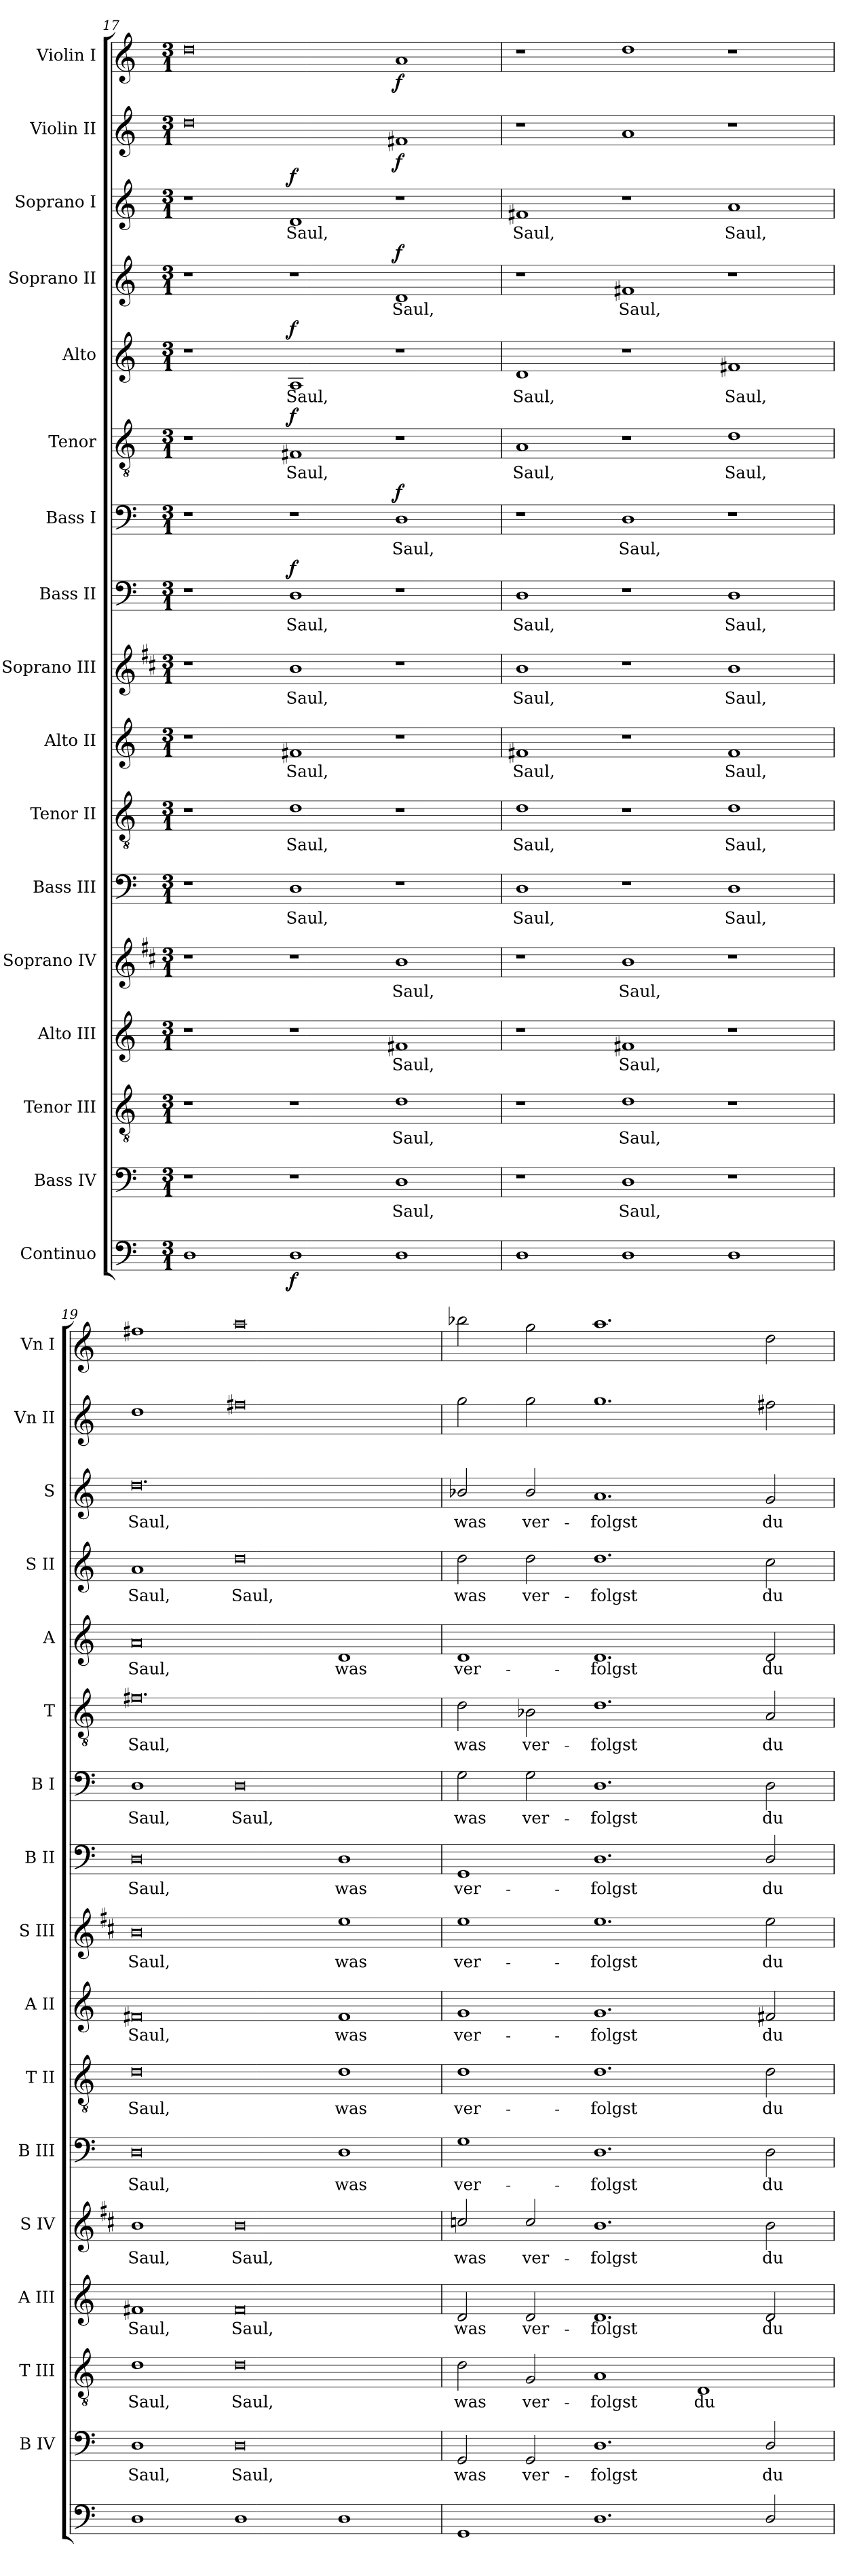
**kern	**dynam	**kern	**text	**kern	**text	**kern	**text	**kern	**text	**kern	**text	**kern	**text	**kern	**text	**kern	**text	**kern	**text	**dynam	**kern	**text	**dynam	**kern	**text	**dynam	**kern	**text	**dynam	**kern	**text	**dynam	**kern	**text	**dynam	**kern	**dynam	**kern	**dynam
*part17	*part17	*part16	*part16	*part15	*part15	*part14	*part14	*part13	*part13	*part12	*part12	*part11	*part11	*part10	*part10	*part9	*part9	*part8	*part8	*part8	*part7	*part7	*part7	*part6	*part6	*part6	*part5	*part5	*part5	*part4	*part4	*part4	*part3	*part3	*part3	*part2	*part2	*part1	*part1
*staff17	*staff17	*staff16	*staff16	*staff15	*staff15	*staff14	*staff14	*staff13	*staff13	*staff12	*staff12	*staff11	*staff11	*staff10	*staff10	*staff9	*staff9	*staff8	*staff8	*staff8	*staff7	*staff7	*staff7	*staff6	*staff6	*staff6	*staff5	*staff5	*staff5	*staff4	*staff4	*staff4	*staff3	*staff3	*staff3	*staff2	*staff2	*staff1	*staff1
*I"Continuo	*	*I"Bass IV	*	*I"Tenor III	*	*I"Alto III	*	*I"Soprano IV	*	*I"Bass III	*	*I"Tenor II	*	*I"Alto II	*	*I"Soprano III	*	*I"Bass II	*	*	*I"Bass I	*	*	*I"Tenor	*	*	*I"Alto	*	*	*I"Soprano II	*	*	*I"Soprano I	*	*	*I"Violin II	*	*I"Violin I	*
*	*	*I'B IV	*	*I'T III	*	*I'A III	*	*I'S IV	*	*I'B III	*	*I'T II	*	*I'A II	*	*I'S III	*	*I'B II	*	*	*I'B I	*	*	*I'T	*	*	*I'A	*	*	*I'S II	*	*	*I'S	*	*	*I'Vn II	*	*I'Vn I	*
!!LO:LB:g=z
*clefF4	*	*clefF4	*	*clefGv2	*	*clefG2	*	*clefG2	*	*clefF4	*	*clefGv2	*	*clefG2	*	*clefG2	*	*clefF4	*	*	*clefF4	*	*	*clefGv2	*	*	*clefG2	*	*	*clefG2	*	*	*clefG2	*	*	*clefG2	*	*clefG2	*
*	*	*	*	*	*	*	*	*ITrd1c2	*	*	*	*	*	*	*	*ITrd1c2	*	*	*	*	*	*	*	*	*	*	*	*	*	*	*	*	*	*	*	*	*	*	*
*k[]	*	*k[]	*	*k[]	*	*k[]	*	*k[]	*	*k[]	*	*k[]	*	*k[]	*	*k[]	*	*k[]	*	*	*k[]	*	*	*k[]	*	*	*k[]	*	*	*k[]	*	*	*k[]	*	*	*k[]	*	*k[]	*
*C:	*	*C:	*	*C:	*	*C:	*	*C:	*	*C:	*	*C:	*	*C:	*	*C:	*	*C:	*	*	*C:	*	*	*C:	*	*	*C:	*	*	*C:	*	*	*C:	*	*	*C:	*	*C:	*
*M3/1	*	*M3/1	*	*M3/1	*	*M3/1	*	*M3/1	*	*M3/1	*	*M3/1	*	*M3/1	*	*M3/1	*	*M3/1	*	*	*M3/1	*	*	*M3/1	*	*	*M3/1	*	*	*M3/1	*	*	*M3/1	*	*	*M3/1	*	*M3/1	*
=17	=17	=17	=17	=17	=17	=17	=17	=17	=17	=17	=17	=17	=17	=17	=17	=17	=17	=17	=17	=17	=17	=17	=17	=17	=17	=17	=17	=17	=17	=17	=17	=17	=17	=17	=17	=17	=17	=17	=17
1D	.	1r	.	1r	.	1r	.	1r	.	1r	.	1r	.	1r	.	1r	.	1r	.	.	1r	.	.	1r	.	.	1r	.	.	1r	.	.	1r	.	.	0dd	.	0dd	.
!	!LO:DY:b	!	!	!	!	!	!	!	!	!	!LO:LY:b	!	!LO:LY:b	!	!LO:LY:b	!	!LO:LY:b	!	!LO:LY:b	!LO:DY:b	!	!	!	!	!LO:LY:b	!LO:DY:b	!	!LO:LY:b	!LO:DY:b	!	!	!	!	!LO:LY:b	!LO:DY:b	!	!	!	!
1D	f	1r	.	1r	.	1r	.	1r	.	1D	Saul,	1d	Saul,	1f#X	Saul,	1a	Saul,	1D	Saul,	f	1r	.	.	1F#X	Saul,	f	1A	Saul,	f	1r	.	.	1d	Saul,	f	.	.	.	.
!	!	!	!LO:LY:b	!	!LO:LY:b	!	!LO:LY:b	!	!LO:LY:b	!	!	!	!	!	!	!	!	!	!	!	!	!LO:LY:b	!LO:DY:b	!	!	!	!	!	!	!	!LO:LY:b	!LO:DY:b	!	!	!	!	!LO:DY:b	!	!LO:DY:b
1D	.	1D	Saul,	1d	Saul,	1f#X	Saul,	1a	Saul,	1r	.	1r	.	1r	.	1r	.	1r	.	.	1D	Saul,	f	1r	.	.	1r	.	.	1d	Saul,	f	1r	.	.	1f#X	f	1a	f
=18	=18	=18	=18	=18	=18	=18	=18	=18	=18	=18	=18	=18	=18	=18	=18	=18	=18	=18	=18	=18	=18	=18	=18	=18	=18	=18	=18	=18	=18	=18	=18	=18	=18	=18	=18	=18	=18	=18	=18
!	!	!	!	!	!	!	!	!	!	!	!LO:LY:b	!	!LO:LY:b	!	!LO:LY:b	!	!LO:LY:b	!	!LO:LY:b	!	!	!	!	!	!LO:LY:b	!	!	!LO:LY:b	!	!	!	!	!	!LO:LY:b	!	!	!	!	!
1D	.	1r	.	1r	.	1r	.	1r	.	1D	Saul,	1d	Saul,	1f#X	Saul,	1a	Saul,	1D	Saul,	.	1r	.	.	1A	Saul,	.	1d	Saul,	.	1r	.	.	1f#X	Saul,	.	1r	.	1r	.
!	!	!	!LO:LY:b	!	!LO:LY:b	!	!LO:LY:b	!	!LO:LY:b	!	!	!	!	!	!	!	!	!	!	!	!	!LO:LY:b	!	!	!	!	!	!	!	!	!LO:LY:b	!	!	!	!	!	!	!	!
1D	.	1D	Saul,	1d	Saul,	1f#X	Saul,	1a	Saul,	1r	.	1r	.	1r	.	1r	.	1r	.	.	1D	Saul,	.	1r	.	.	1r	.	.	1f#X	Saul,	.	1r	.	.	1a	.	1dd	.
!	!	!	!	!	!	!	!	!	!	!	!LO:LY:b	!	!LO:LY:b	!	!LO:LY:b	!	!LO:LY:b	!	!LO:LY:b	!	!	!	!	!	!LO:LY:b	!	!	!LO:LY:b	!	!	!	!	!	!LO:LY:b	!	!	!	!	!
1D	.	1r	.	1r	.	1r	.	1r	.	1D	Saul,	1d	Saul,	1f#	Saul,	1a	Saul,	1D	Saul,	.	1r	.	.	1d	Saul,	.	1f#X	Saul,	.	1r	.	.	1a	Saul,	.	1r	.	1r	.
=19	=19	=19	=19	=19	=19	=19	=19	=19	=19	=19	=19	=19	=19	=19	=19	=19	=19	=19	=19	=19	=19	=19	=19	=19	=19	=19	=19	=19	=19	=19	=19	=19	=19	=19	=19	=19	=19	=19	=19
!	!	!	!LO:LY:b	!	!LO:LY:b	!	!LO:LY:b	!	!LO:LY:b	!	!LO:LY:b	!	!LO:LY:b	!	!LO:LY:b	!	!LO:LY:b	!	!LO:LY:b	!	!	!LO:LY:b	!	!	!LO:LY:b	!	!	!LO:LY:b	!	!	!LO:LY:b	!	!	!LO:LY:b	!	!	!	!	!
1D	.	1D	Saul,	1d	Saul,	1f#X	Saul,	1a	Saul,	0D	Saul,	0d	Saul,	0f#X	Saul,	0a	Saul,	0D	Saul,	.	1D	Saul,	.	0.f#X	Saul,	.	0a	Saul,	.	1a	Saul,	.	0.dd	Saul,	.	1dd	.	1ff#X	.
!	!	!	!LO:LY:b	!	!LO:LY:b	!	!LO:LY:b	!	!LO:LY:b	!	!	!	!	!	!	!	!	!	!	!	!	!LO:LY:b	!	!	!	!	!	!	!	!	!LO:LY:b	!	!	!	!	!	!	!	!
1D	.	0D	Saul,	0d	Saul,	0f#	Saul,	0a	Saul,	.	.	.	.	.	.	.	.	.	.	.	0D	Saul,	.	.	.	.	.	.	.	0dd	Saul,	.	.	.	.	0ff#X	.	0aa	.
!	!	!	!	!	!	!	!	!	!	!	!LO:LY:b	!	!LO:LY:b	!	!LO:LY:b	!	!LO:LY:b	!	!LO:LY:b	!	!	!	!	!	!	!	!	!LO:LY:b	!	!	!	!	!	!	!	!	!	!	!
1D	.	.	.	.	.	.	.	.	.	1D	was	1d	was	1f#	was	1dd	was	1D	was	.	.	.	.	.	.	.	1d	was	.	.	.	.	.	.	.	.	.	.	.
=20	=20	=20	=20	=20	=20	=20	=20	=20	=20	=20	=20	=20	=20	=20	=20	=20	=20	=20	=20	=20	=20	=20	=20	=20	=20	=20	=20	=20	=20	=20	=20	=20	=20	=20	=20	=20	=20	=20	=20
!	!	!	!LO:LY:b	!	!LO:LY:b	!	!LO:LY:b	!	!LO:LY:b	!	!LO:LY:b	!	!LO:LY:b	!	!LO:LY:b	!	!LO:LY:b	!	!LO:LY:b	!	!	!LO:LY:b	!	!	!LO:LY:b	!	!	!LO:LY:b	!	!	!LO:LY:b	!	!	!LO:LY:b	!	!	!	!	!
1GG	.	2GG	was	2d	was	2d	was	2b-X/	was	1G	ver-	1d	ver-	1g	ver-	1dd	ver-	1GG	ver-	.	2G	was	.	2d\	was	.	1d\	ver-	.	2dd	was	.	2b-X/	was	.	2gg	.	2bb-X	.
!	!	!	!LO:LY:b	!	!LO:LY:b	!	!LO:LY:b	!	!LO:LY:b	!	!	!	!	!	!	!	!	!	!	!	!	!LO:LY:b	!	!	!LO:LY:b	!	!	!	!	!	!LO:LY:b	!	!	!LO:LY:b	!	!	!	!	!
.	.	2GG	ver-	2G	ver-	2d	ver-	2b-/	ver-	.	.	.	.	.	.	.	.	.	.	.	2G	ver-	.	2B-X\	ver-	.	.	.	.	2dd	ver-	.	2b-/	ver-	.	2gg	.	2gg	.
!	!	!	!LO:LY:b	!	!LO:LY:b	!	!LO:LY:b	!	!LO:LY:b	!	!LO:LY:b	!	!LO:LY:b	!	!LO:LY:b	!	!LO:LY:b	!	!LO:LY:b	!	!	!LO:LY:b	!	!	!LO:LY:b	!	!	!LO:LY:b	!	!	!LO:LY:b	!	!	!LO:LY:b	!	!	!	!	!
1.D	.	1.D	-folgst	1A	-folgst	1.d	-folgst	1.a	-folgst	1.D	-folgst	1.d	-folgst	1.g	-folgst	1.dd	-folgst	1.D\	-folgst	.	1.D	-folgst	.	1.d\	-folgst	.	1.d\	-folgst	.	1.dd	-folgst	.	1.a	-folgst	.	1.gg	.	1.aa	.
!	!	!	!	!	!LO:LY:b	!	!	!	!	!	!	!	!	!	!	!	!	!	!	!	!	!	!	!	!	!	!	!	!	!	!	!	!	!	!	!	!	!	!
.	.	.	.	1D	du	.	.	.	.	.	.	.	.	.	.	.	.	.	.	.	.	.	.	.	.	.	.	.	.	.	.	.	.	.	.	.	.	.	.
!	!	!	!LO:LY:b	!	!	!	!LO:LY:b	!	!LO:LY:b	!	!LO:LY:b	!	!LO:LY:b	!	!LO:LY:b	!	!LO:LY:b	!	!LO:LY:b	!	!	!LO:LY:b	!	!	!LO:LY:b	!	!	!LO:LY:b	!	!	!LO:LY:b	!	!	!LO:LY:b	!	!	!	!	!
2D/	.	2D/	du	.	.	2d	du	2a	du	2D	du	2d	du	2f#X	du	2dd	du	2D/	du	.	2D	du	.	2A/	du	.	2d/	du	.	2cc	du	.	2g	du	.	2ff#X	.	2dd	.
=	=	=	=	=	=	=	=	=	=	=	=	=	=	=	=	=	=	=	=	=	=	=	=	=	=	=	=	=	=	=	=	=	=	=	=	=	=	=	=
*-	*-	*-	*-	*-	*-	*-	*-	*-	*-	*-	*-	*-	*-	*-	*-	*-	*-	*-	*-	*-	*-	*-	*-	*-	*-	*-	*-	*-	*-	*-	*-	*-	*-	*-	*-	*-	*-	*-	*-
